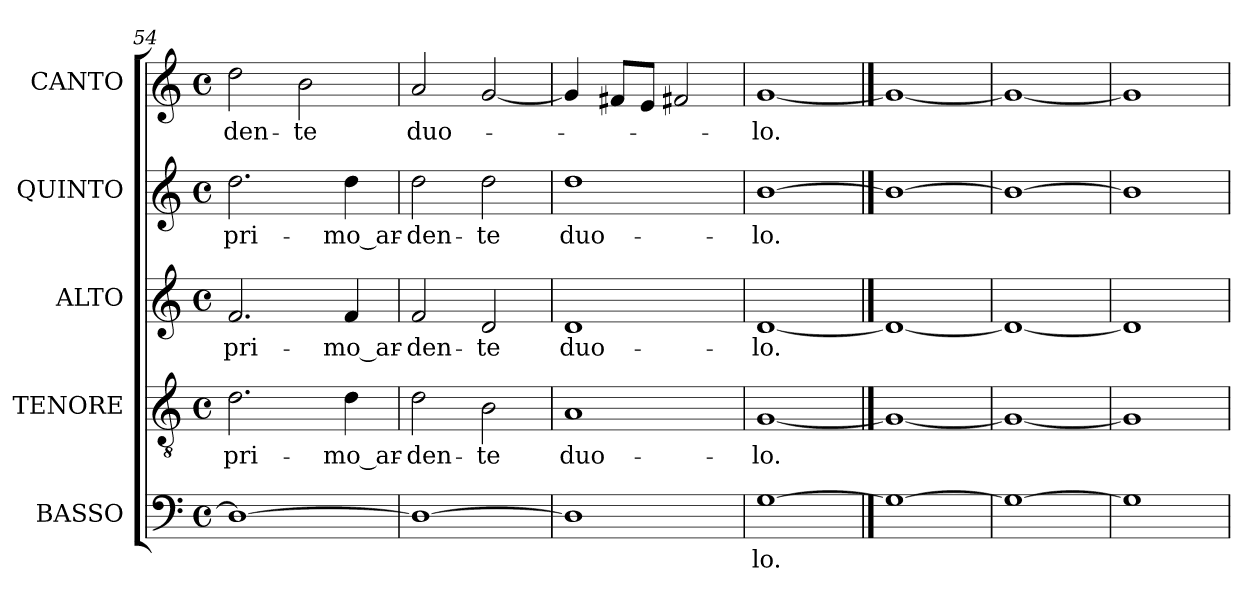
**kern	**text	**kern	**text	**kern	**text	**kern	**text	**kern	**text
*part5	*part5	*part4	*part4	*part3	*part3	*part2	*part2	*part1	*part1
*staff5	*staff5	*staff4	*staff4	*staff3	*staff3	*staff2	*staff2	*staff1	*staff1
*I"BASSO	*	*I"TENORE	*	*I"ALTO	*	*I"QUINTO	*	*I"CANTO	*
*I'B.	*	*I'T.	*	*I'A.	*	*	*	*	*
*clefF4	*	*clefGv2	*	*clefG2	*	*clefG2	*	*clefG2	*
*	*	*ITrd7c12	*	*	*	*	*	*	*
*k[]	*	*k[]	*	*k[]	*	*k[]	*	*k[]	*
*C:	*	*C:	*	*C:	*	*C:	*	*C:	*
*M4/4	*	*M4/4	*	*M4/4	*	*M4/4	*	*M4/4	*
*met(c)	*	*met(c)	*	*met(c)	*	*met(c)	*	*met(c)	*
=54	=54	=54	=54	=54	=54	=54	=54	=54	=54
!	!	!	!LO:LY:b:color=#000000	!	!	!	!	!	!
!	!	!	!	!	!LO:LY:b:color=#000000	!	!	!	!
!	!	!	!	!	!	!	!LO:LY:b:color=#000000	!	!
!	!	!	!	!	!	!	!	!	!LO:LY:b:color=#000000
1Di_>	.	2.Di\	pri-	2.fi/	pri-	2.ddi\	pri-	2ddi\	-den-
!	!	!	!	!	!	!	!	!	!LO:LY:b:color=#000000
.	.	.	.	.	.	.	.	2bi\	-te
!	!	!	!LO:LY:b:color=#000000	!	!	!	!	!	!
!	!	!	!	!	!LO:LY:b:color=#000000	!	!	!	!
!	!	!	!	!	!	!	!LO:LY:b:color=#000000	!	!
.	.	4Di\	-mo_ar-	4fi/	-mo_ar-	4ddi\	-mo_ar-	.	.
=55	=55	=55	=55	=55	=55	=55	=55	=55	=55
!	!	!	!LO:LY:b:color=#000000	!	!	!	!	!	!
!	!	!	!	!	!LO:LY:b:color=#000000	!	!	!	!
!	!	!	!	!	!	!	!LO:LY:b:color=#000000	!	!
!	!	!	!	!	!	!	!	!	!LO:LY:b:color=#000000
1Di_>	.	2Di\	-den-	2fi/	-den-	2ddi\	-den-	2ai/	duo-
!	!	!	!LO:LY:b:color=#000000	!	!	!	!	!	!
!	!	!	!	!	!LO:LY:b:color=#000000	!	!	!	!
!	!	!	!	!	!	!	!LO:LY:b:color=#000000	!	!
.	.	2BBi\	-te	2di/	-te	2ddi\	-te	[<2gi/	.
=56	=56	=56	=56	=56	=56	=56	=56	=56	=56
!	!	!	!LO:LY:b:color=#000000	!	!	!	!	!	!
!	!	!	!	!	!LO:LY:b:color=#000000	!	!	!	!
!	!	!	!	!	!	!	!LO:LY:b:color=#000000	!	!
1Di]	.	1AAi	duo-	1di	duo-	1ddi	duo-	4gi/]	.
.	.	.	.	.	.	.	.	8f#Xi/L	.
.	.	.	.	.	.	.	.	8ei/J	.
.	.	.	.	.	.	.	.	2f#Xi/	.
=57	=57	=57	=57	=57	=57	=57	=57	=57	=57
!	!LO:LY:b:color=#000000	!	!	!	!	!	!	!	!
!	!	!	!LO:LY:b:color=#000000	!	!	!	!	!	!
!	!	!	!	!	!LO:LY:b:color=#000000	!	!	!	!
!	!	!	!	!	!	!	!LO:LY:b:color=#000000	!	!
!	!	!	!	!	!	!	!	!	!LO:LY:b:color=#000000
[1Gi	-lo.	[1GGi	-lo.	[1di	-lo.	[1bi	-lo.	[1gi	-lo.
==58	==58	==58	==58	==58	==58	==58	==58	==58	==58
1Gi_	.	1GGi_	.	1di_	.	1bi_	.	1gi_	.
=59	=59	=59	=59	=59	=59	=59	=59	=59	=59
1Gi_	.	1GGi_	.	1di_	.	1bi_	.	1gi_	.
=60	=60	=60	=60	=60	=60	=60	=60	=60	=60
1Gi]	.	1GGi]	.	1di]	.	1bi]	.	1gi]	.
=	=	=	=	=	=	=	=	=	=
*-	*-	*-	*-	*-	*-	*-	*-	*-	*-
